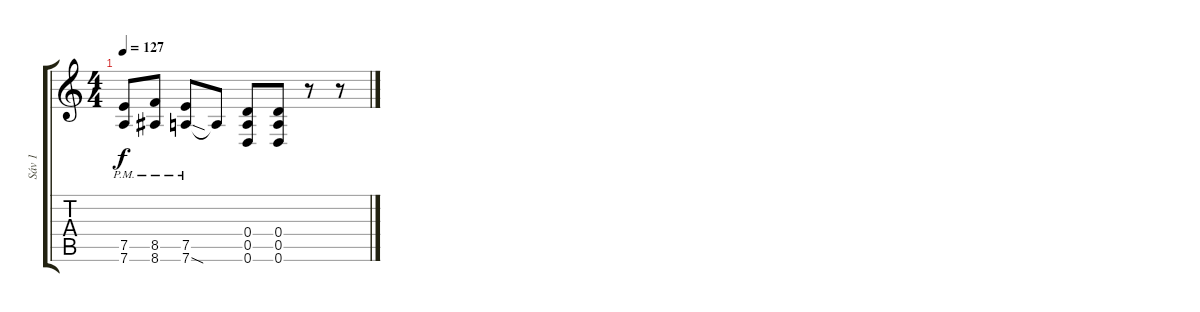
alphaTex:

\track ("Sáv 1" "Sáv 1") {instrument distortionguitar}
\staff {score tabs}
\tuning (E4 B3 G3 D3 A2 D2) {hide}
\ts (4 4)
\tempo 127
\clef g2
\ks c
(7.5{pm} 7.6{pm}).8{dy f} (8.5{pm} 8.6{pm}).8 (7.5{pm} 7.6{sod pm}).8 7.6{t}.8 (0.4 0.5 0.6).8 (0.4 0.5 0.6).8 r.8 r.8
